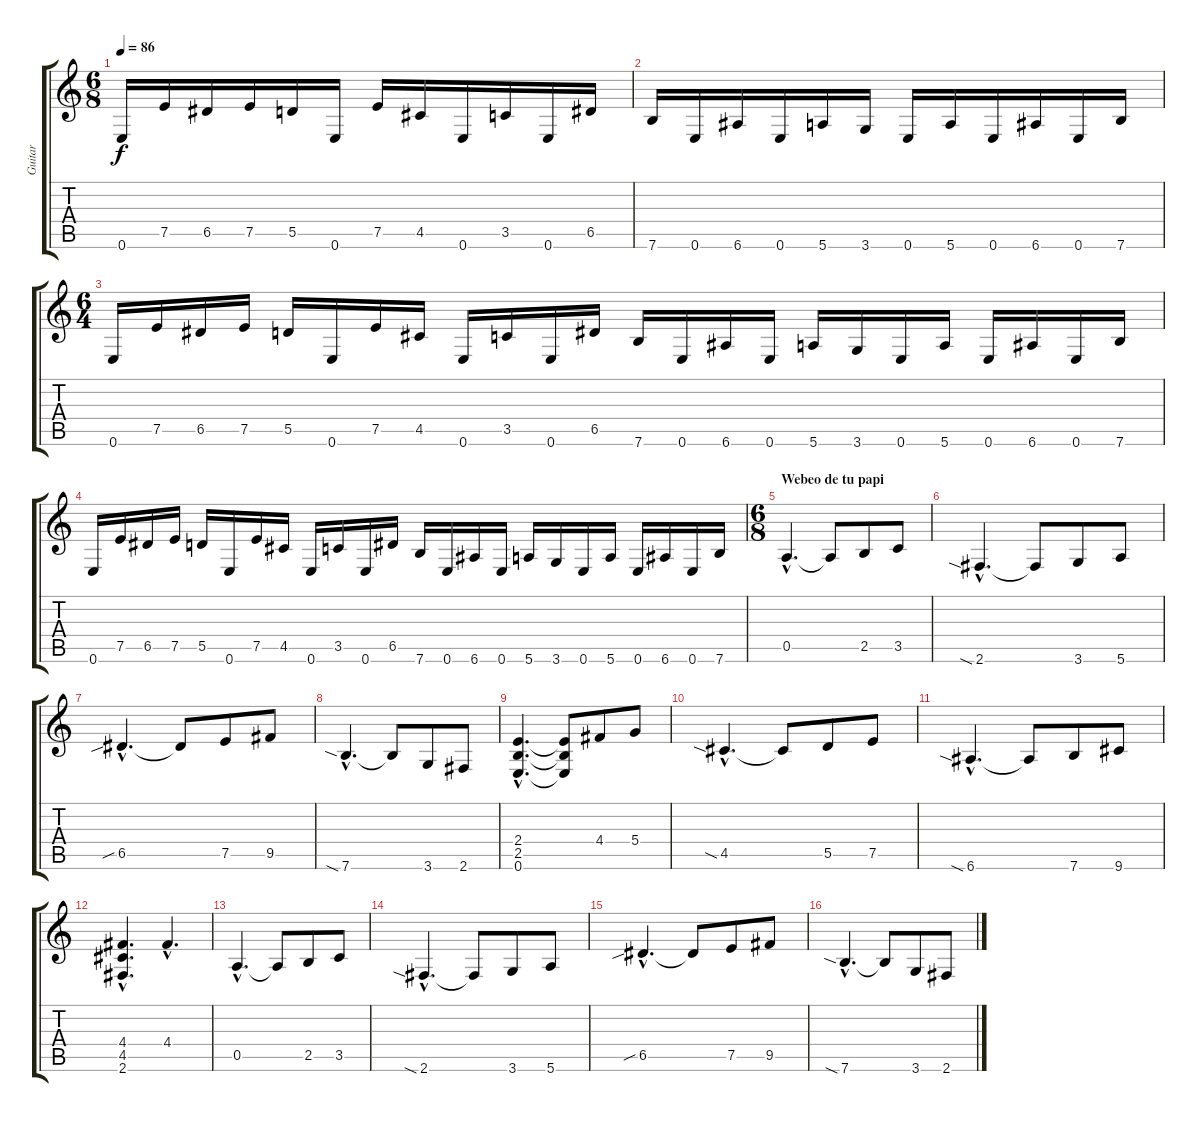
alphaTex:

\track ("Guitar" "Guitar") {instrument distortionguitar}
\staff {score tabs}
\tuning (E4 B3 G3 D3 A2 E2) {hide}
\ts (6 8)
\tempo 86
\clef g2
\ks c
0.6.16{dy f} 7.5.16 6.5.16 7.5.16 5.5.16 0.6.16 7.5.16 4.5.16 0.6.16 3.5.16 0.6.16 6.5.16 |
7.6.16 0.6.16 6.6.16 0.6.16 5.6.16 3.6.16 0.6.16 5.6.16 0.6.16 6.6.16 0.6.16 7.6.16 |
\ts (6 4)
0.6.16 7.5.16 6.5.16 7.5.16 5.5.16 0.6.16 7.5.16 4.5.16 0.6.16 3.5.16 0.6.16 6.5.16 7.6.16 0.6.16 6.6.16 0.6.16 5.6.16 3.6.16 0.6.16 5.6.16 0.6.16 6.6.16 0.6.16 7.6.16 |
0.6.16 7.5.16 6.5.16 7.5.16 5.5.16 0.6.16 7.5.16 4.5.16 0.6.16 3.5.16 0.6.16 6.5.16 7.6.16 0.6.16 6.6.16 0.6.16 5.6.16 3.6.16 0.6.16 5.6.16 0.6.16 6.6.16 0.6.16 7.6.16 |
\ts (6 8)
\section ("" "Webeo de tu papi")
0.5{hac}.4{d} 0.5{t}.8 2.5.8 3.5.8 |
2.6{sia hac}.4{d} 2.6{t}.8 3.6.8 5.6.8 |
6.5{sib hac}.4{d} 6.5{t}.8 7.5.8 9.5.8 |
7.6{sia hac}.4{d} 7.6{t}.8 3.6.8 2.6.8 |
(2.4{hac} 2.5{hac} 0.6{hac}).4{d} (2.4{t} 2.5{t} 0.6{t}).8 4.4.8 5.4.8 |
4.5{sia hac}.4{d} 4.5{t}.8 5.5.8 7.5.8 |
6.6{sia hac}.4{d} 6.6{t}.8 7.6.8 9.6.8 |
(4.4{hac} 4.5{hac} 2.6{hac}).4{d} 4.4{hac}.4{d} |
0.5{hac}.4{d} 0.5{t}.8 2.5.8 3.5.8 |
2.6{sia hac}.4{d} 2.6{t}.8 3.6.8 5.6.8 |
6.5{sib hac}.4{d} 6.5{t}.8 7.5.8 9.5.8 |
7.6{sia hac}.4{d} 7.6{t}.8 3.6.8 2.6.8
